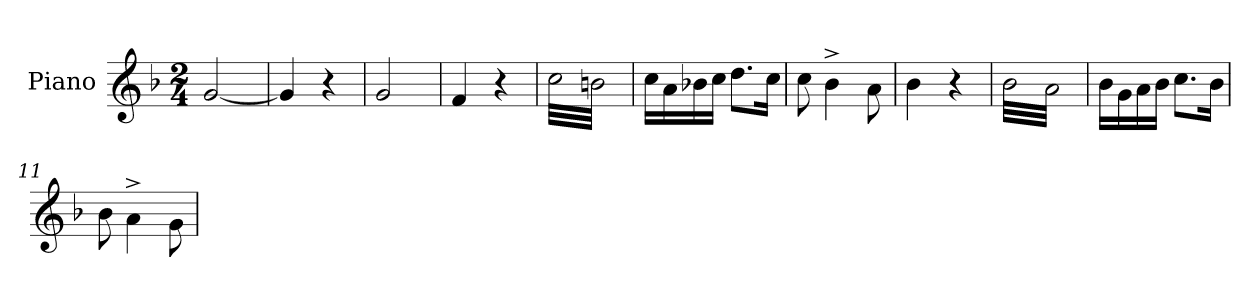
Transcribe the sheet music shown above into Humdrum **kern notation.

**kern
*part1
*staff1
*I"Piano
*I'Pno.
*clefG2
*k[b-]
*M2/4
=1
[>2g/
=2
4g/]
4r
=3
2g/
=4
4f/
4r
=5
*tremolo
32cc\LLL
32bn\
32cc\
32bn\
32cc\
32bn\
32cc\
32bn\
32cc\
32bn\
32cc\
32bn\
32cc\
32bn\
32cc\
32bn\JJJ
*Xtremolo
=6
16cc\LL
.
16a\
.
16b-X\
.
16cc\JJ
.
8.dd\L
16cc\Jk
=7
8cc\
4b-^\
8a\
=8
4b-\
4r
=9
*tremolo
32b-\LLL
32a\
32b-\
32a\
32b-\
32a\
32b-\
32a\
32b-\
32a\
32b-\
32a\
32b-\
32a\
32b-\
32a\JJJ
*Xtremolo
=10
16b-\LL
.
16g\
.
16a\
.
16b-\JJ
.
8.cc\L
16b-\Jk
=11
8b-\
4a^\
8g\
=
*-
